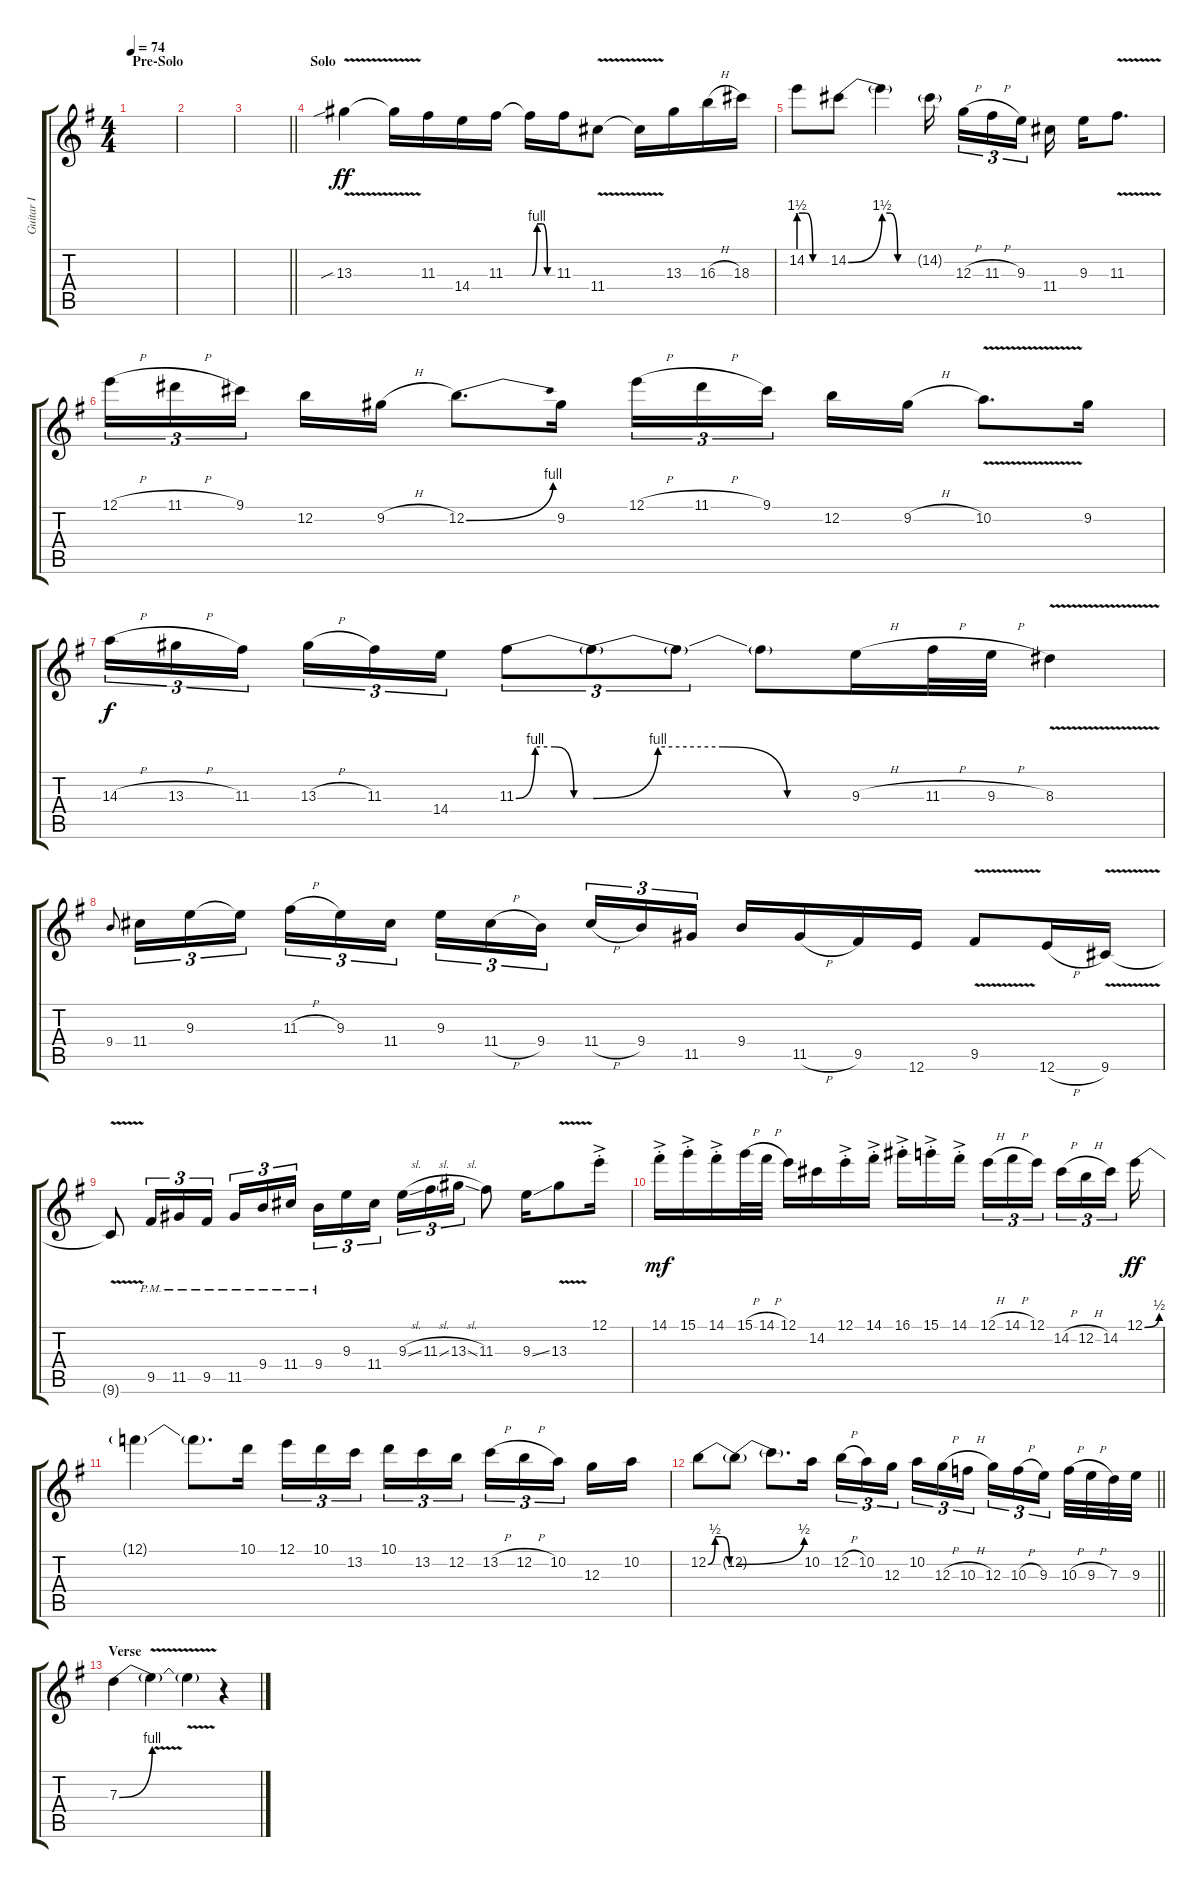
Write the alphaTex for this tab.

\track ("Guitar I" "Guitar I") {instrument distortionguitar}
\staff {score tabs}
\tuning (E4 B3 G3 D3 A2 E2) {hide}
\ts (4 4)
\section ("" "Pre-Solo")
\tempo 74
\clef g2
\ks g
|
|
\barLineRight lightlight
|
\section ("" "Solo")
13.3{v sib}.4{dy ff} 13.3{v t}.16 11.3.16 14.4.16 11.3.16 11.3{be (custom 0 0 15 4 30 4 45 0 60 0) t}.16 11.3.16 11.4{v}.8 11.4{v t}.16 13.3.16 16.3{h}.16 18.3.16 |
14.2{be (custom 0 6 15 6 30 0 60 0)}.8 14.2{be (bend 0 0 60 6)}.8 14.2{be (custom 0 6 15 6 30 0 60 0) t}.4 14.2{g}.16{beam splitsecondary} 12.3{h}.16{tu (3 2)} 11.3{h}.16{tu (3 2)} 9.3.16{tu (3 2) beam splitsecondary} 11.4.16 9.3.16 11.3{v}.8{d} |
12.1{h}.16{tu (3 2)} 11.1{h}.16{tu (3 2)} 9.1.16{tu (3 2) beam splitsecondary} 12.2.16 9.2{h}.16 12.2{be (bend 0 0 60 4)}.8{d} 9.2.16 12.1{h}.16{tu (3 2)} 11.1{h}.16{tu (3 2)} 9.1.16{tu (3 2) beam splitsecondary} 12.2.16 9.2{h}.16 10.2{v}.8{d} 9.2.16 |
14.3{h}.16{tu (3 2) dy f} 13.3{h}.16{tu (3 2)} 11.3.16{tu (3 2) beam splitsecondary} 13.3{h}.16{tu (3 2)} 11.3.16{tu (3 2)} 14.4.16{tu (3 2)} 11.3{be (custom 0 0 15 4 30 4 45 0 60 0)}.8{tu (3 2)} 11.3{be (custom 0 0 15 4 30 4 45 0 60 0) t}.8{tu (3 2)} 11.3{t}.8{tu (3 2)} 11.3{t}.8 9.3{h}.16 11.3{h}.32 9.3{h}.32 8.3{v}.4 |
9.4.8{gr onbeat} 11.4.16{tu (3 2)} 9.3.16{tu (3 2)} 9.3{t}.16{tu (3 2) beam splitsecondary} 11.3{h}.16{tu (3 2)} 9.3.16{tu (3 2)} 11.4.16{tu (3 2)} 9.3.16{tu (3 2)} 11.4{h}.16{tu (3 2)} 9.4.16{tu (3 2) beam splitsecondary} 11.4{h}.16{tu (3 2)} 9.4.16{tu (3 2)} 11.5.16{tu (3 2)} 9.4.16 11.5{h}.16 9.5.16 12.6.16 9.5{v}.8 12.6{h}.16 9.6{v}.16 |
9.6{v t}.8 9.5{pm}.16{tu (3 2)} 11.5{pm}.16{tu (3 2)} 9.5{pm}.16{tu (3 2)} 11.5{pm}.16{tu (3 2)} 9.4{pm}.16{tu (3 2)} 11.4{pm}.16{tu (3 2) beam splitsecondary} 9.4{pm}.16{tu (3 2)} 9.3.16{tu (3 2)} 11.4.16{tu (3 2)} 9.3{sl}.16{tu (3 2)} 11.3{sl}.16{tu (3 2)} 13.3{sl}.16{tu (3 2)} 11.3.8 9.3{ss}.16 13.3{v}.8 12.1{ac st}.16 |
14.1{ac st}.16{dy mf} 15.1{ac st}.16 14.1{ac st}.16 15.1{h}.32 14.1{h}.32 12.1.16 14.2.16 12.1{ac st}.16 14.1{ac st}.16 16.1{ac st}.16 15.1{ac st}.16 14.1{ac st}.16{beam splitsecondary} 12.1{h}.16{tu (3 2)} 14.1{h}.16{tu (3 2)} 12.1.16{tu (3 2) beam splitsecondary} 14.2{h}.16{tu (3 2)} 12.2{h}.16{tu (3 2)} 14.2.16{tu (3 2) beam splitsecondary} 12.1{be (bend 0 0 60 2)}.16{dy ff} |
12.1{t}.4 12.1{t}.8{d} 10.1.16 12.1.16{tu (3 2)} 10.1.16{tu (3 2)} 13.2.16{tu (3 2) beam splitsecondary} 10.1.16{tu (3 2)} 13.2.16{tu (3 2)} 12.2.16{tu (3 2)} 13.2{h}.16{tu (3 2)} 12.2{h}.16{tu (3 2)} 10.2.16{tu (3 2) beam splitsecondary} 12.3.16 10.2.16 |
\barLineRight lightlight
12.2{be (custom 0 0 15 2 30 2 45 0 60 0)}.8 12.2{be (bend 0 0 60 2) t}.8 12.2{t}.8{d} 10.2.16 12.2{h}.16{tu (3 2)} 10.2.16{tu (3 2)} 12.3.16{tu (3 2) beam splitsecondary} 10.2.16{tu (3 2)} 12.3{h}.16{tu (3 2)} 10.3{h}.16{tu (3 2)} 12.3.16{tu (3 2)} 10.3{h}.16{tu (3 2)} 9.3.16{tu (3 2) beam splitsecondary} 10.3{h}.32 9.3{h}.32 7.3.32 9.3.32 |
\section ("" "Verse")
7.3{be (bend 0 0 60 4)}.4 7.3{v t}.4 7.3{v t}.4 r.4
